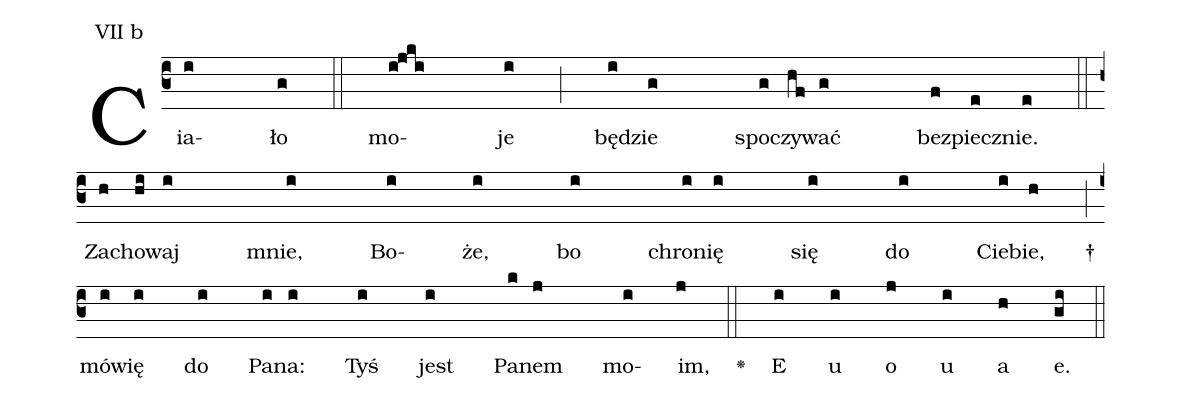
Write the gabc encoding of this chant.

annotation: VII b;
%%
(c3)Cia(i)ło(g) (::) mo(i!jki)je(i) (;) bę(i)dzie(g) spo(g)czy(hf)wać(g) bez(f)piecz(e)nie.(e) (::) (z)

Za(h)cho(hi)waj(i) mnie,(i) Bo(i)że,(i) bo(i) chro(i)nię(i) się(i) do(i) Cie(i)bie,(h) †(;) (z)
mó(i)wię(i) do(i) Pa(i)na:(i) Tyś(i) jest(i) Pa(k)nem(j) mo(i)im,(j) <v>\greheightstar</v>(::)
E(i) u(i) o(j) u(i) a(h) e.(gi) (::) (z)
